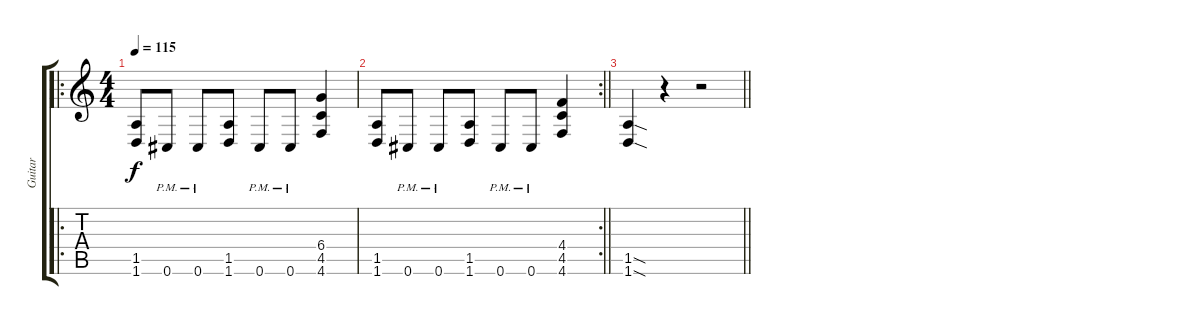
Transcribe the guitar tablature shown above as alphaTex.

\track ("Guitar" "Guitar") {instrument distortionguitar}
\staff {score tabs}
\tuning (Eb4 Bb3 Gb3 Db3 Ab2 Db2) {hide}
\ro
\ts (4 4)
\tempo 115
\clef g2
\ks c
(1.5 1.6).8{dy f} 0.6{pm}.8 0.6{pm}.8 (1.5 1.6).8 0.6{pm}.8 0.6{pm}.8 (6.4 4.5 4.6).4 |
\rc 2
\barLineRight lightlight
(1.5 1.6).8 0.6{pm}.8 0.6{pm}.8 (1.5 1.6).8 0.6{pm}.8 0.6{pm}.8 (4.4 4.5 4.6).4 |
\barLineRight lightlight
(1.5{sod} 1.6{sod}).4 r.4 r.2
